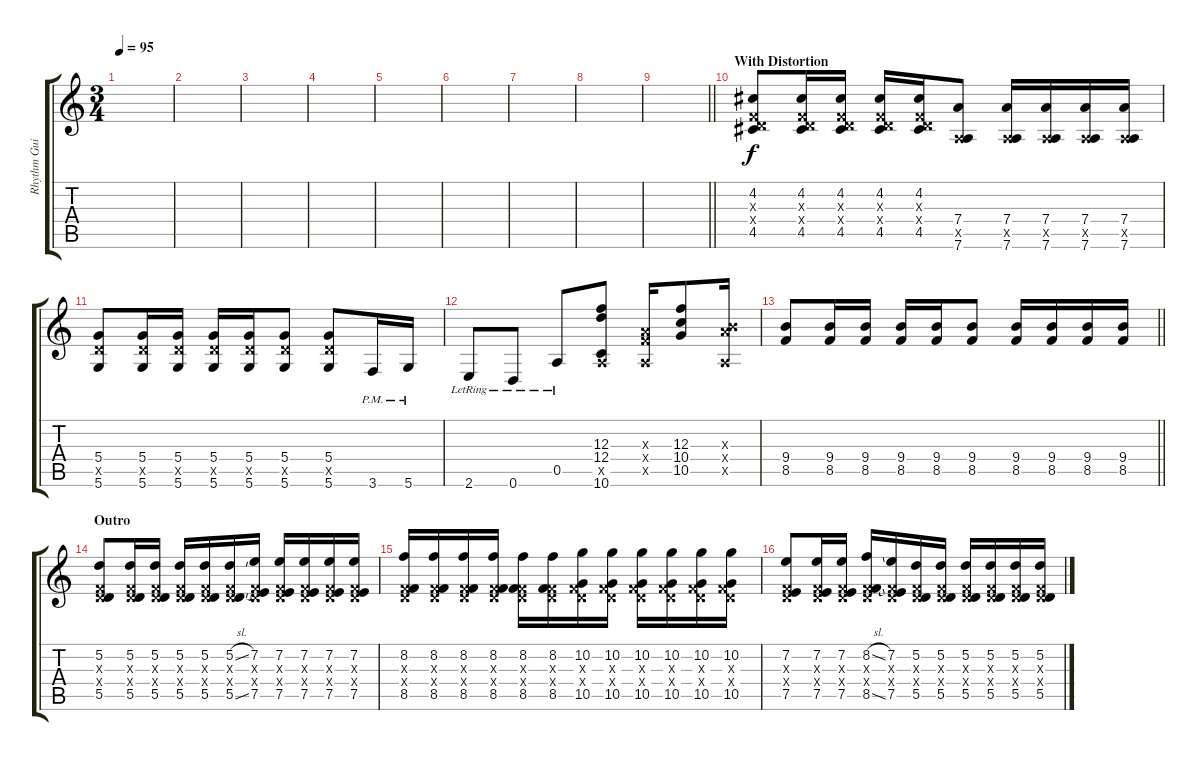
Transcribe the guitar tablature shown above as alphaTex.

\track ("Rhythm Guitar 1" "Rhythm Gui") {instrument distortionguitar}
\staff {score tabs}
\tuning (E4 A3 F3 D3 A2 D2) {hide}
\ts (3 4)
\tempo 95
\clef g2
\ks c
|
|
|
|
|
|
|
|
\barLineRight lightlight
|
\section ("" "With Distortion")
(4.2 0.3{x} 0.4{x} 4.5).8 (4.2 0.3{x} 0.4{x} 4.5).16 (4.2 0.3{x} 0.4{x} 4.5).16 (4.2 0.3{x} 0.4{x} 4.5).16 (4.2 0.3{x} 0.4{x} 4.5).16 (7.4 0.5{x} 7.6).8 (7.4 0.5{x} 7.6).16 (7.4 0.5{x} 7.6).16 (7.4 0.5{x} 7.6).16 (7.4 0.5{x} 7.6).16 |
(5.4 5.5{x} 5.6).8 (5.4 5.5{x} 5.6).16 (5.4 5.5{x} 5.6).16 (5.4 5.5{x} 5.6).16 (5.4 5.5{x} 5.6).16 (5.4 5.5{x} 5.6).8 (5.4 5.5{x} 5.6).8 3.6{pm}.16 5.6{pm}.16 |
2.6{lr}.8 0.6{lr}.8 0.5{lr}.8 (12.3 12.4 0.5{x} 10.6).8 (0.3{x} 7.4{x} 0.5{x}).16 (12.3 10.4 10.5).8 (6.3{x} 7.4{x} 0.5{x}).16 |
\barLineRight lightlight
(9.4 8.5).8 (9.4 8.5).16 (9.4 8.5).16 (9.4 8.5).16 (9.4 8.5).16 (9.4 8.5).8 (9.4 8.5).16 (9.4 8.5).16 (9.4 8.5).16 (9.4 8.5).16 |
\section ("" "Outro")
(5.2 0.3{x} 0.4{x} 5.5).8 (5.2 0.3{x} 0.4{x} 5.5).16 (5.2 0.3{x} 0.4{x} 5.5).16 (5.2 0.3{x} 0.4{x} 5.5).16 (5.2 0.3{x} 0.4{x} 5.5).16 (5.2{sl} 0.3{x} 0.4{x} 5.5{sl}).16 (7.2 0.3{x} 0.4{x} 7.5).16 (7.2 0.3{x} 0.4{x} 7.5).16 (7.2 0.3{x} 0.4{x} 7.5).16 (7.2 0.3{x} 0.4{x} 7.5).16 (7.2 0.3{x} 0.4{x} 7.5).16 |
(8.2 0.3{x} 0.4{x} 8.5).16 (8.2 0.3{x} 0.4{x} 8.5).16 (8.2 0.3{x} 0.4{x} 8.5).16 (8.2 0.3{x} 0.4{x} 8.5).16 (8.2 0.3{x} 0.4{x} 8.5).16 (8.2 0.3{x} 0.4{x} 8.5).16 (10.2 0.3{x} 0.4{x} 10.5).16 (10.2 0.3{x} 0.4{x} 10.5).16 (10.2 0.3{x} 0.4{x} 10.5).16 (10.2 0.3{x} 0.4{x} 10.5).16 (10.2 0.3{x} 0.4{x} 10.5).16 (10.2 0.3{x} 0.4{x} 10.5).16 |
(7.2 0.3{x} 0.4{x} 7.5).8 (7.2 0.3{x} 0.4{x} 7.5).16 (7.2 0.3{x} 0.4{x} 7.5).16 (8.2{sl} 0.3{x} 0.4{x} 8.5{sl}).16 (7.2 0.3{x} 0.4{x} 7.5).16 (5.2 0.3{x} 0.4{x} 5.5).16 (5.2 0.3{x} 0.4{x} 5.5).16 (5.2 0.3{x} 0.4{x} 5.5).16 (5.2 0.3{x} 0.4{x} 5.5).16 (5.2 0.3{x} 0.4{x} 5.5).16 (5.2 0.3{x} 0.4{x} 5.5).16
